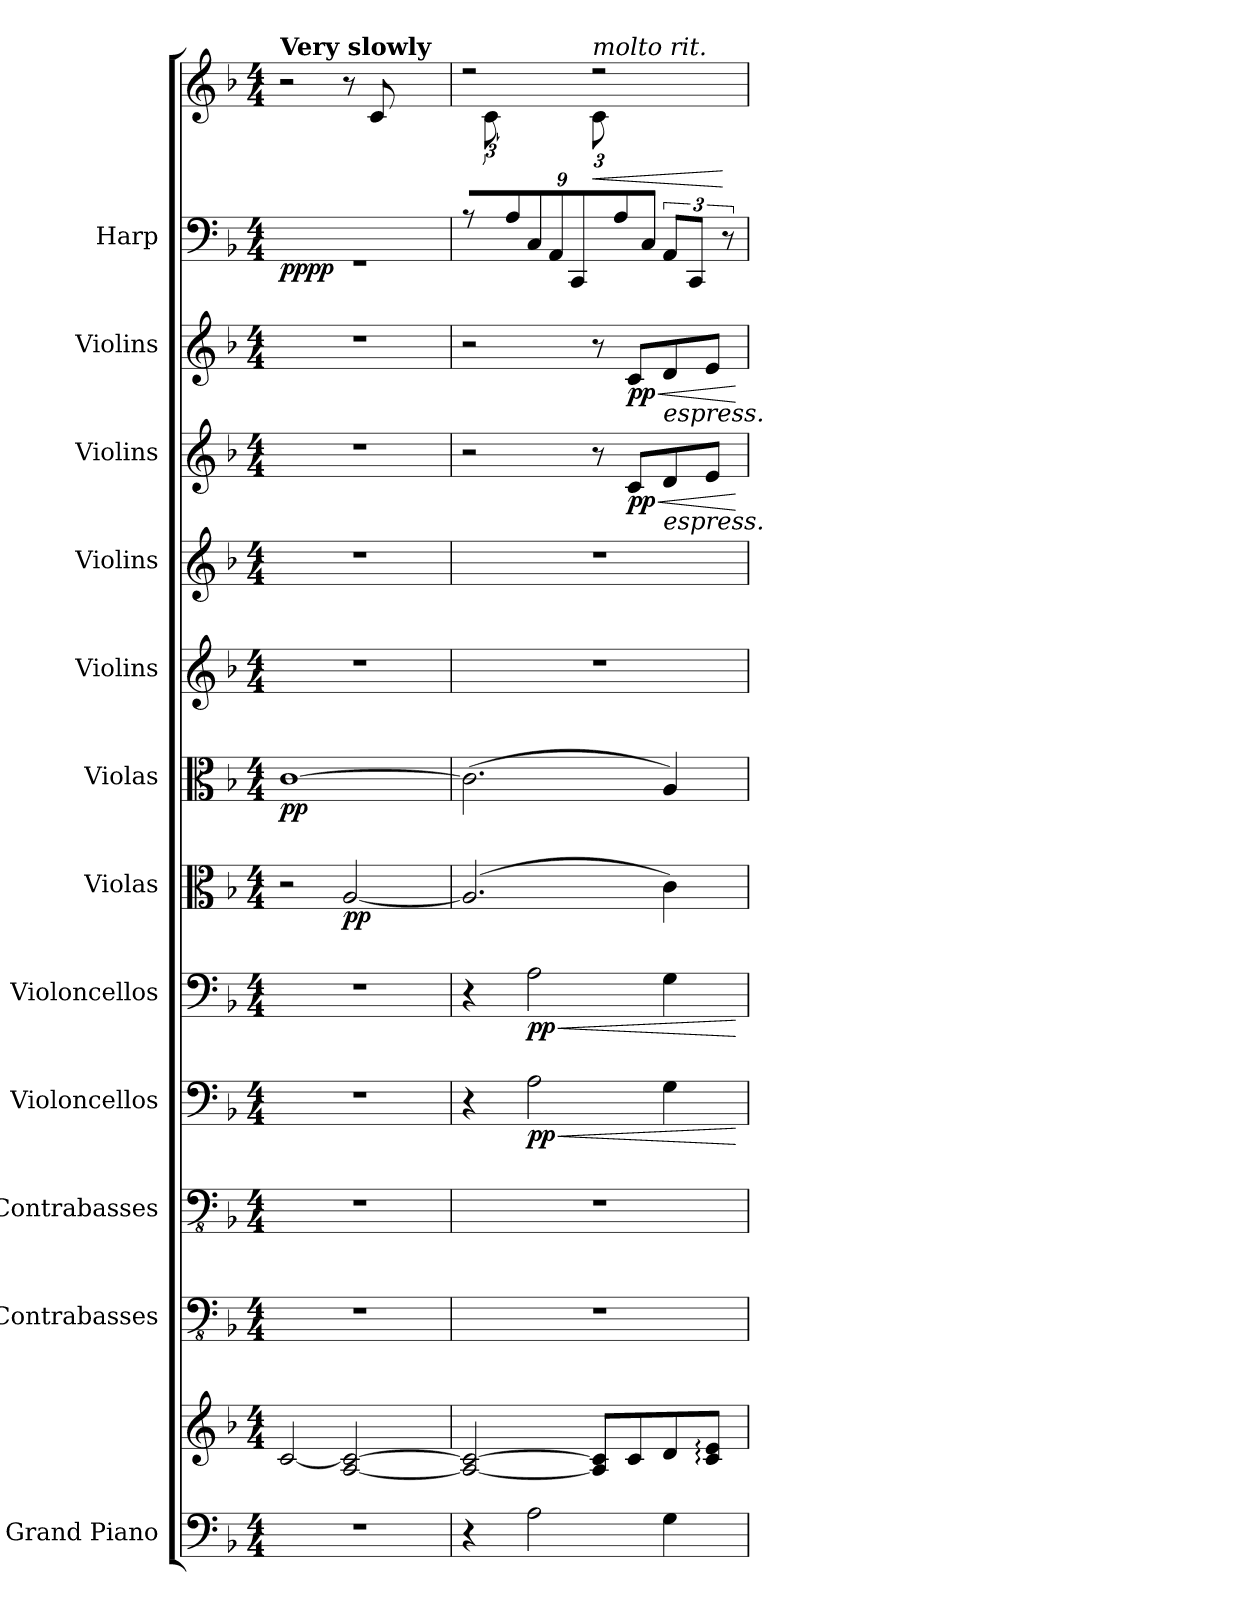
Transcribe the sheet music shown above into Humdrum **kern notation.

**kern	**kern	**kern	**kern	**kern	**dynam	**kern	**dynam	**kern	**dynam	**kern	**dynam	**kern	**kern	**kern	**dynam	**kern	**dynam	**kern	**kern	**dynam
*part12	*part12	*part11	*part10	*part9	*part9	*part8	*part8	*part7	*part7	*part6	*part6	*part5	*part4	*part3	*part3	*part2	*part2	*part1	*part1	*part1
*staff14	*staff13	*staff12	*staff11	*staff10	*staff10	*staff9	*staff9	*staff8	*staff8	*staff7	*staff7	*staff6	*staff5	*staff4	*staff4	*staff3	*staff3	*staff2	*staff1	*staff1/2
*I"Grand Piano	*	*I"Contrabasses	*I"Contrabasses	*I"Violoncellos	*	*I"Violoncellos	*	*I"Violas	*	*I"Violas	*	*I"Violins	*I"Violins	*I"Violins	*	*I"Violins	*	*I"Harp	*	*
*I'Pno.	*	*I'Cbs.	*I'Cbs.	*I'Vcs.	*	*I'Vcs.	*	*I'Vlas.	*	*I'Vlas.	*	*I'Vlns.	*I'Vlns.	*I'Vlns.	*	*I'Vlns.	*	*I'Hrp.	*	*
*clefF4	*clefG2	*clefFv4	*clefFv4	*clefF4	*	*clefF4	*	*clefC3	*	*clefC3	*	*clefG2	*clefG2	*clefG2	*	*clefG2	*	*clefF4	*clefG2	*
*k[b-]	*k[b-]	*k[b-]	*k[b-]	*k[b-]	*	*k[b-]	*	*k[b-]	*	*k[b-]	*	*k[b-]	*k[b-]	*k[b-]	*	*k[b-]	*	*k[b-]	*k[b-]	*
*M4/4	*M4/4	*M4/4	*M4/4	*M4/4	*	*M4/4	*	*M4/4	*	*M4/4	*	*M4/4	*M4/4	*M4/4	*	*M4/4	*	*M4/4	*M4/4	*
*MM40	*MM40	*MM40	*MM40	*MM40	*	*MM40	*	*MM40	*	*MM40	*	*MM40	*MM40	*MM40	*	*MM40	*	*MM40	*MM40	*
=1	=1	=1	=1	=1	=1	=1	=1	=1	=1	=1	=1	=1	=1	=1	=1	=1	=1	=1	=1	=1
*	*	*	*	*	*	*	*	*	*	*	*	*	*	*	*	*	*	*^	*	*
!	!	!	!	!	!	!	!	!	!	!	!	!	!	!	!	!	!	!	!	!LO:TX:a:B:t=Very slowly	!
!	!	!	!	!	!	!	!	!	!	!	!LO:DY:b	!	!	!	!	!	!	!	!	!	!LO:DY:b=2
!	!	!	!	!	!	!	!	!	!	!	!	!	!	!	!	!	!	!	!	!	!LO:DY:n=1:b
1r	[2c/	1r	1r	1r	.	1r	.	2r	.	[1c	pp	1r	1r	1r	.	1r	.	2.ryy	1r	2r	pp pp
!	!	!	!	!	!	!	!	!	!LO:DY:b	!	!	!	!	!	!	!	!	!	!	!	!
.	[2A/ 2c/_	.	.	.	.	.	.	[2A/	pp	.	.	.	.	.	.	.	.	.	.	8r	.
.	.	.	.	.	.	.	.	.	.	.	.	.	.	.	.	.	.	.	.	8c/L	.
.	.	.	.	.	.	.	.	.	.	.	.	.	.	.	.	.	.	8A/	.	4ryy	.
.	.	.	.	.	.	.	.	.	.	.	.	.	.	.	.	.	.	8C/J	.	.	.
*	*	*	*	*	*	*	*	*	*	*	*	*	*	*	*	*	*	*v	*v	*	*
=2	=2	=2	=2	=2	=2	=2	=2	=2	=2	=2	=2	=2	=2	=2	=2	=2	=2	=2	=2	=2
*	*	*	*	*	*	*	*	*	*	*	*	*	*	*	*	*	*	*	*^	*
4r	2A/_ 2c/_	1r	1r	4r	.	4r	.	(2.A/]	.	(2.c\]	.	1r	1r	2r	.	2r	.	12r	2r	12ryy	.
.	.	.	.	.	.	.	.	.	.	.	.	.	.	.	.	.	.	12ryy	.	12c\L	.
.	.	.	.	.	.	.	.	.	.	.	.	.	.	.	.	.	.	12A/J	.	3ryy	.
!	!	!	!	!	!LO:HP:b	!	!LO:HP:b	!	!	!	!	!	!	!	!	!	!	!	!	!	!
*	*	*	*	*	*	*	*	*	*	*	*	*	*	*	*	*	*	*Xbrackettup	*	*	*
!	!	!	!	!	!LO:DY:n=1:b	!	!LO:DY:n=1:b	!	!	!	!	!	!	!	!	!	!	!	!	!	!
2A\	.	.	.	2A\	< pp	2A\	< pp	.	.	.	.	.	.	.	.	.	.	12C/L	.	.	.
.	.	.	.	.	.	.	.	.	.	.	.	.	.	.	.	.	.	12AA/	.	.	.
.	.	.	.	.	.	.	.	.	.	.	.	.	.	.	.	.	.	12CC/J	.	.	.
*	*	*	*	*	*	*	*	*	*	*	*	*	*	*	*	*	*	*	*	*Xbrackettup	*
*	*	*	*	*	*	*	*	*	*	*	*	*	*	*	*	*	*	*	*MM35	*	*
!	!	!	!	!	!	!	!	!	!	!	!	!	!	!	!	!	!	!	!LO:TX:a:i:t=molto rit.	!	!
!	!	!	!	!	!	!	!	!	!	!	!	!	!	!	!	!	!	!	!	!	!LO:HP:b
.	8A/] 8c/]L	.	.	.	.	.	.	.	.	.	.	.	.	8r	.	8r	.	12ryy	2r	12c\L	<
.	.	.	.	.	.	.	.	.	.	.	.	.	.	.	.	.	.	12A/	.	12%5ryy	.
!	!	!	!	!	!	!	!	!	!	!	!	!	!	!	!LO:HP:b	!	!LO:HP:b	!	!	!	!
!	!	!	!	!	!	!	!	!	!	!	!	!	!	!	!LO:DY:n=1:b	!	!LO:DY:n=1:b	!	!	!	!
.	8c/	.	.	.	.	.	.	.	.	.	.	.	.	8c/L	< pp	8c/L	< pp	.	.	.	.
.	.	.	.	.	.	.	.	.	.	.	.	.	.	.	.	.	.	12C/J	.	.	.
*	*	*	*	*	*	*	*	*	*	*	*	*	*	*	*	*	*	*brackettup	*	*	*
!	!	!	!	!	!	!	!	!	!	!	!	!	!	!	!	!LO:TX:b:i:t=espress.	!	!	!	!	!
!	!	!	!	!	!	!	!	!	!	!	!	!	!	!LO:TX:b:i:t=espress.	!	!	!	!	!	!	!
4GZ\	8d/	.	.	4G\	.	4G\	.	4c\)	.	4A/)	.	.	.	8d/	.	8d/	.	12AA/L	.	.	.
.	.	.	.	.	.	.	.	.	.	.	.	.	.	.	.	.	.	12CC/J	.	.	.
.	8c/:Z 8e/:ZJ	.	.	.	.	.	.	.	.	.	.	.	.	8e/J	.	8e/J	.	.	.	.	.
.	.	.	.	.	.	.	.	.	.	.	.	.	.	.	.	.	.	12r	.	.	[
*	*	*	*	*	*	*	*	*	*	*	*	*	*	*	*	*	*	*	*v	*v	*
.	.	.	.	.	[	.	[	.	.	.	.	.	.	.	[	.	[	.	.	.
=	=	=	=	=	=	=	=	=	=	=	=	=	=	=	=	=	=	=	=	=
*-	*-	*-	*-	*-	*-	*-	*-	*-	*-	*-	*-	*-	*-	*-	*-	*-	*-	*-	*-	*-
